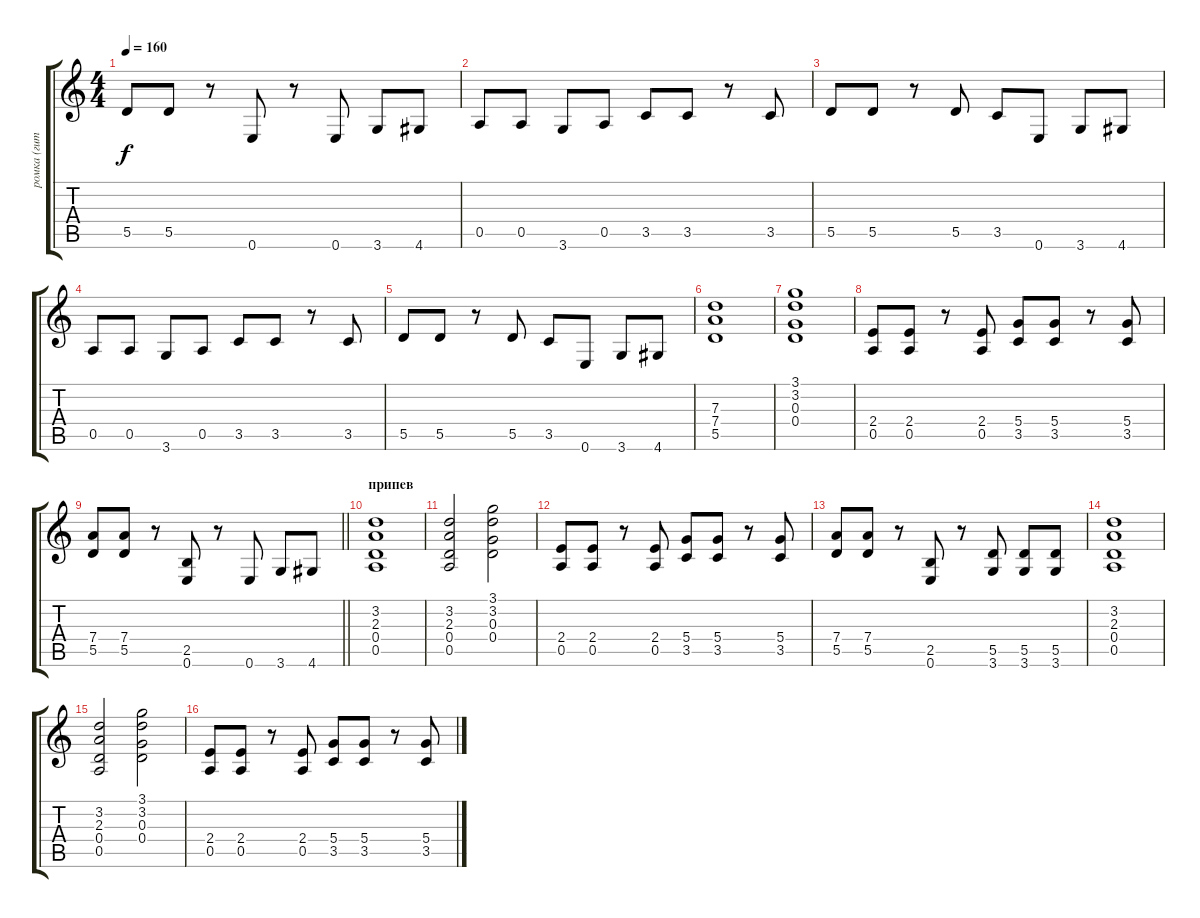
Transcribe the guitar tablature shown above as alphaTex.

\track ("ромка (гитара)" "ромка (гит") {instrument distortionguitar}
\staff {score tabs}
\tuning (E4 B3 G3 D3 A2 E2) {hide}
\ts (4 4)
\tempo 160
\clef g2
\ks c
5.5.8{dy f} 5.5.8 r.8 0.6.8 r.8 0.6.8 3.6.8 4.6.8 |
0.5.8 0.5.8 3.6.8 0.5.8 3.5.8 3.5.8 r.8 3.5.8 |
5.5.8 5.5.8 r.8 5.5.8 3.5.8 0.6.8 3.6.8 4.6.8 |
0.5.8 0.5.8 3.6.8 0.5.8 3.5.8 3.5.8 r.8 3.5.8 |
5.5.8 5.5.8 r.8 5.5.8 3.5.8 0.6.8 3.6.8 4.6.8 |
(7.3 7.4 5.5).1 |
(3.1 3.2 0.3 0.4).1 |
(2.4 0.5).8 (2.4 0.5).8 r.8 (2.4 0.5).8 (5.4 3.5).8 (5.4 3.5).8 r.8 (5.4 3.5).8 |
\barLineRight lightlight
(7.4 5.5).8 (7.4 5.5).8 r.8 (2.5 0.6).8 r.8 0.6.8 3.6.8 4.6.8 |
\section ("" "припев")
(3.2 2.3 0.4 0.5).1 |
(3.2 2.3 0.4 0.5).2 (3.1 3.2 0.3 0.4).2 |
(2.4 0.5).8 (2.4 0.5).8 r.8 (2.4 0.5).8 (5.4 3.5).8 (5.4 3.5).8 r.8 (5.4 3.5).8 |
(7.4 5.5).8 (7.4 5.5).8 r.8 (2.5 0.6).8 r.8 (5.5 3.6).8 (5.5 3.6).8 (5.5 3.6).8 |
(3.2 2.3 0.4 0.5).1 |
(3.2 2.3 0.4 0.5).2 (3.1 3.2 0.3 0.4).2 |
(2.4 0.5).8 (2.4 0.5).8 r.8 (2.4 0.5).8 (5.4 3.5).8 (5.4 3.5).8 r.8 (5.4 3.5).8
